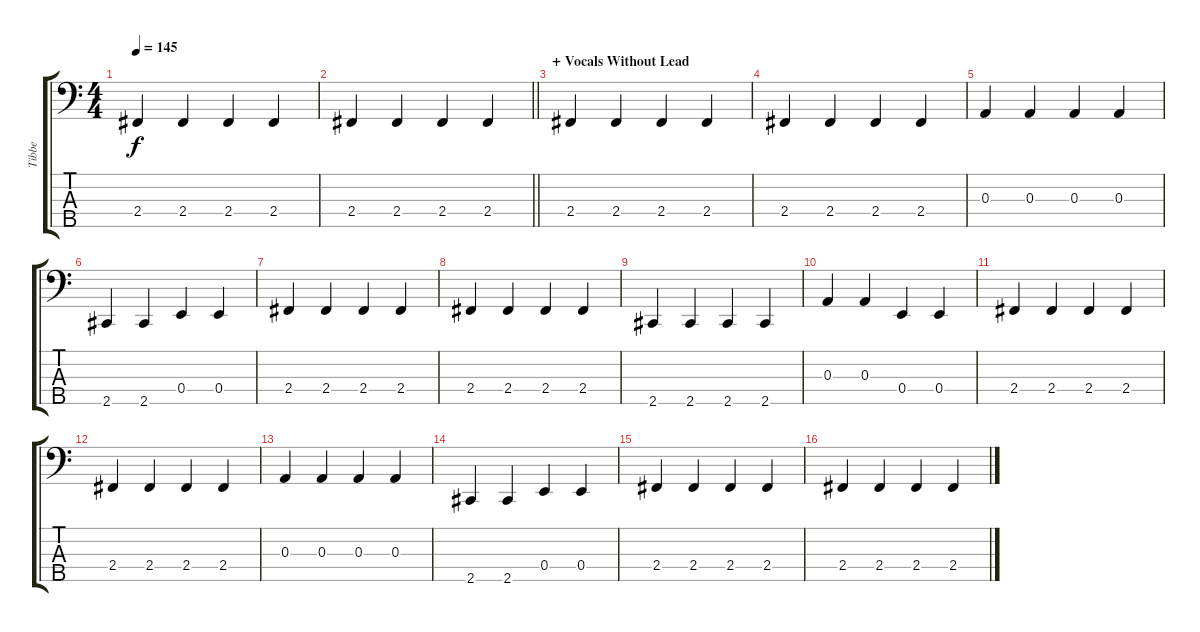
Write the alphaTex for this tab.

\track ("Tibbe" "Tibbe") {instrument electricbassfinger}
\staff {score tabs}
\tuning (G2 D2 A1 E1 B0) {hide}
\ts (4 4)
\tempo 145
\clef f4
\ks c
2.4.4{dy f} 2.4.4 2.4.4 2.4.4 |
\barLineRight lightlight
2.4.4 2.4.4 2.4.4 2.4.4 |
\section ("" "+ Vocals Without Lead")
2.4.4 2.4.4 2.4.4 2.4.4 |
2.4.4 2.4.4 2.4.4 2.4.4 |
0.3.4 0.3.4 0.3.4 0.3.4 |
2.5.4 2.5.4 0.4.4 0.4.4 |
2.4.4 2.4.4 2.4.4 2.4.4 |
2.4.4 2.4.4 2.4.4 2.4.4 |
2.5.4 2.5.4 2.5.4 2.5.4 |
0.3.4 0.3.4 0.4.4 0.4.4 |
2.4.4 2.4.4 2.4.4 2.4.4 |
2.4.4 2.4.4 2.4.4 2.4.4 |
0.3.4 0.3.4 0.3.4 0.3.4 |
2.5.4 2.5.4 0.4.4 0.4.4 |
2.4.4 2.4.4 2.4.4 2.4.4 |
2.4.4 2.4.4 2.4.4 2.4.4
